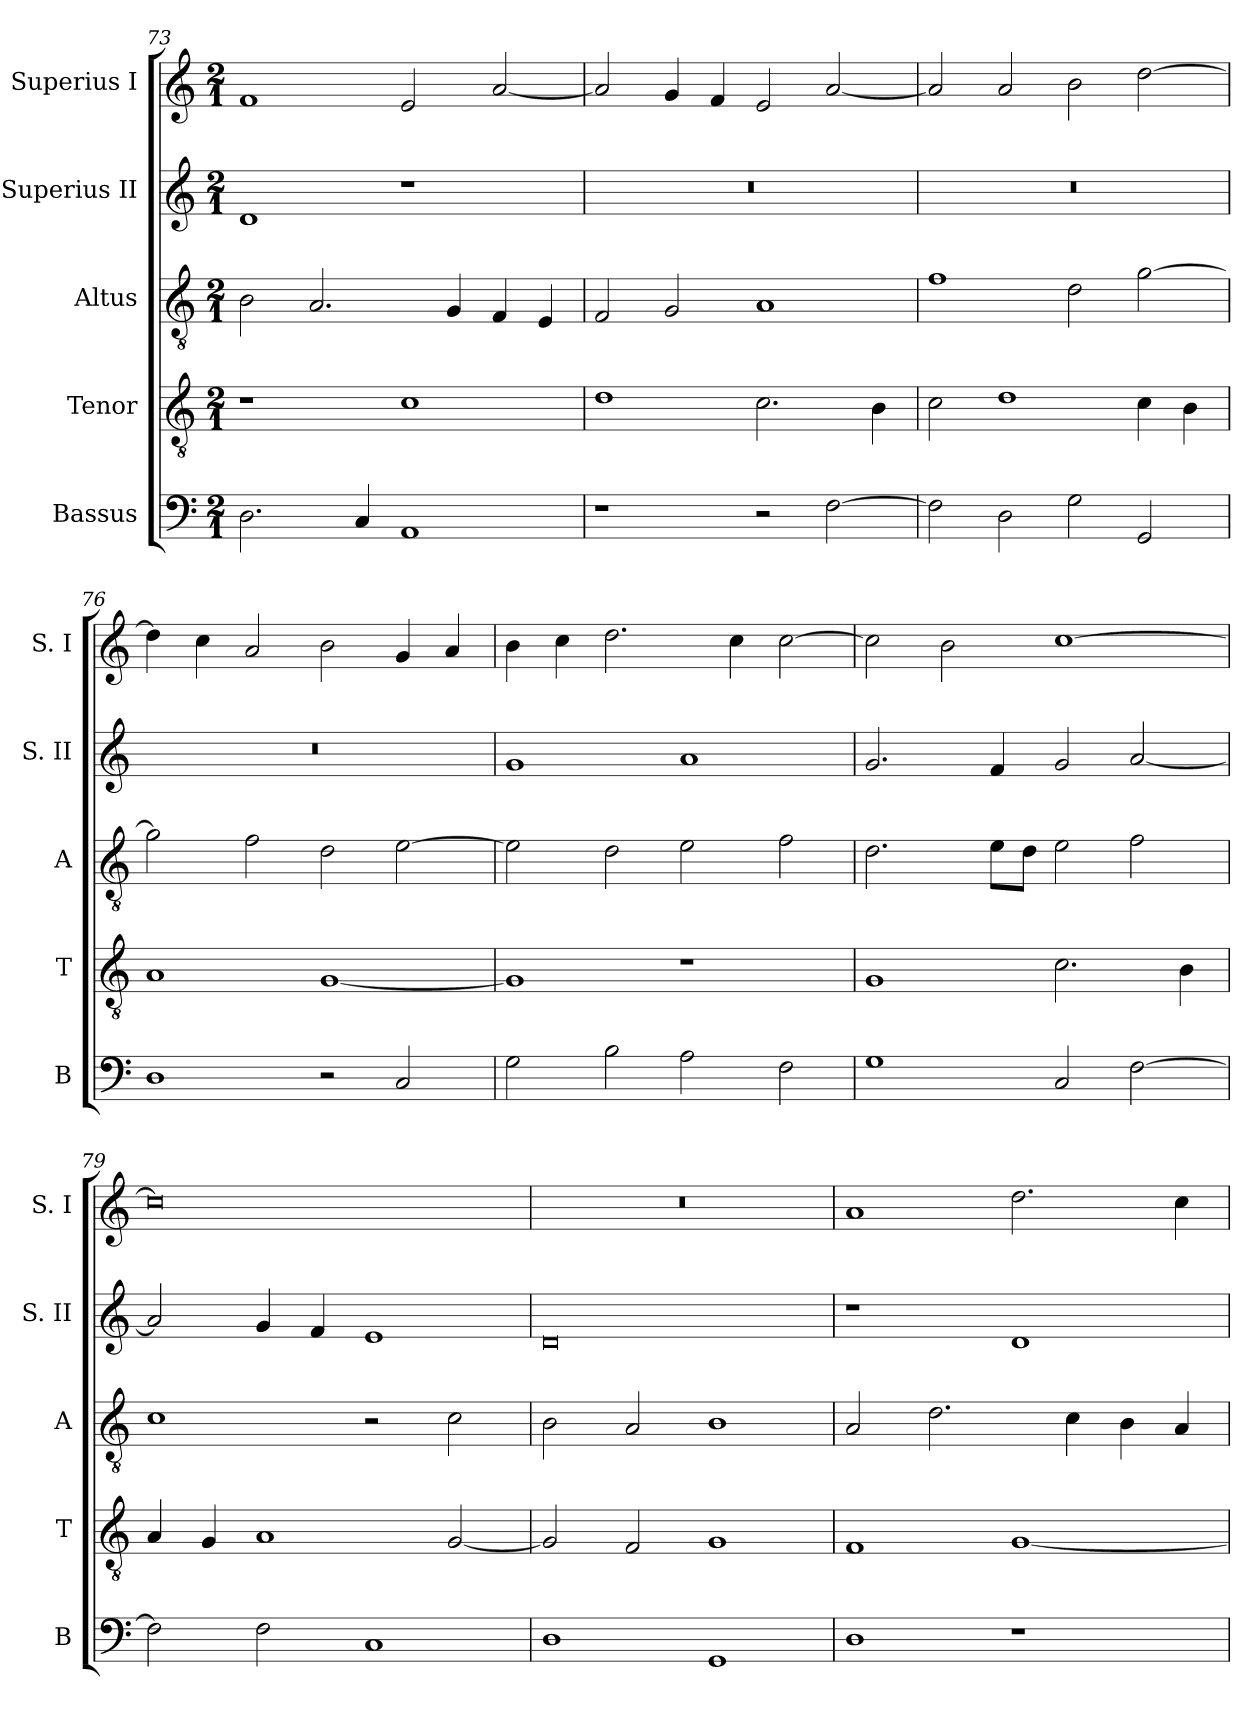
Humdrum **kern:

**kern	**kern	**kern	**kern	**kern
*part5	*part4	*part3	*part2	*part1
*staff5	*staff4	*staff3	*staff2	*staff1
*I"Bassus	*I"Tenor	*I"Altus	*I"Superius II	*I"Superius I
*I'B	*I'T	*I'A	*I'S. II	*I'S. I
*clefF4	*clefGv2	*clefGv2	*clefG2	*clefG2
*k[]	*k[]	*k[]	*k[]	*k[]
*C:	*C:	*C:	*C:	*C:
*M2/1	*M2/1	*M2/1	*M2/1	*M2/1
=73	=73	=73	=73	=73
2.D	1r	2B	1d	1f
.	.	2.A	.	.
4C	.	.	.	.
1AA	1c	.	1r	2e
.	.	4G	.	.
.	.	4F	.	[2a
.	.	4E	.	.
=74	=74	=74	=74	=74
1r	1d	2F	0r	2a]
.	.	2G	.	4g
.	.	.	.	4f
2r	2.c	1A	.	2e
[2F	.	.	.	[2a
.	4B	.	.	.
=75	=75	=75	=75	=75
2F]	2c	1f	0r	2a]
2D	1d	.	.	2a
2G	.	2d	.	2b
2GG	4c	[2g	.	[2dd
.	4B	.	.	.
=76	=76	=76	=76	=76
1D	1A	2g]	0r	4dd]
.	.	.	.	4cc
.	.	2f	.	2a
2r	[1G	2d	.	2b
2C	.	[2e	.	4g
.	.	.	.	4a
=77	=77	=77	=77	=77
2G	1G]	2e]	1g	4b
.	.	.	.	4cc
2B	.	2d	.	2.dd
2A	1r	2e	1a	.
.	.	.	.	4cc
2F	.	2f	.	[2cc
=78	=78	=78	=78	=78
1G	1G	2.d	2.g	2cc]
.	.	.	.	2b
.	.	8eL	4f	.
.	.	8dJ	.	.
2C	2.c	2e	2g	[1cc
[2F	.	2f	[2a	.
.	4B	.	.	.
=79	=79	=79	=79	=79
2F]	4A	1c	2a]	0cc]
.	4G	.	.	.
2F	1A	.	4g	.
.	.	.	4f	.
1C	.	2r	1e	.
.	[2G	2c	.	.
=80	=80	=80	=80	=80
1D	2G]	2B	0d	0r
.	2F	2A	.	.
1GG	1G	1B	.	.
=81	=81	=81	=81	=81
1D	1F	2A	1r	1a
.	.	2.d	.	.
1r	[1G	.	1d	2.dd
.	.	4c	.	.
.	.	4B	.	.
.	.	4A	.	4cc
=	=	=	=	=
*-	*-	*-	*-	*-
